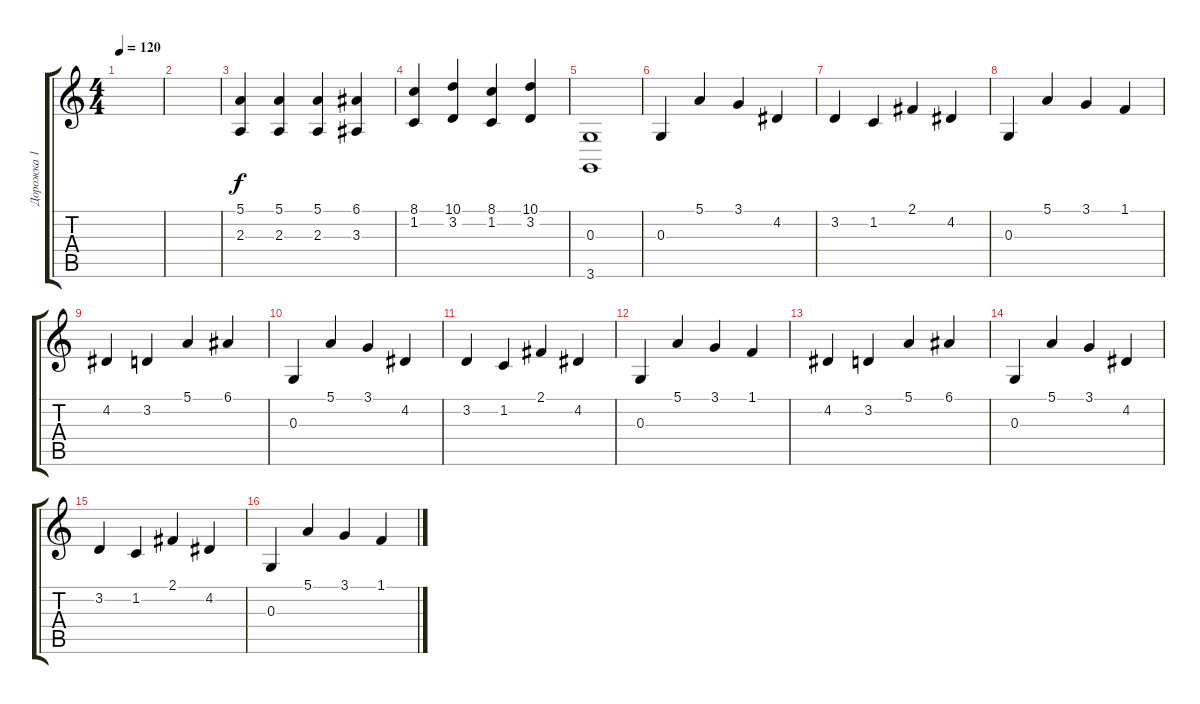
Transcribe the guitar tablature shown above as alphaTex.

\track ("Дорожка 1" "Дорожка 1") {instrument fx4atmosphere}
\staff {score tabs}
\tuning (E4 B3 G3 D3 A2 E2) {hide}
\ts (4 4)
\tempo 120
\clef g2
\ks c
|
|
(5.1 2.3).4 (5.1 2.3).4 (5.1 2.3).4 (6.1 3.3).4 |
(8.1 1.2).4 (10.1 3.2).4 (8.1 1.2).4 (10.1 3.2).4 |
(0.3 3.6).1 |
0.3.4 5.1.4 3.1.4 4.2.4 |
3.2.4 1.2.4 2.1.4 4.2.4 |
0.3.4 5.1.4 3.1.4 1.1.4 |
4.2.4 3.2.4 5.1.4 6.1.4 |
0.3.4 5.1.4 3.1.4 4.2.4 |
3.2.4 1.2.4 2.1.4 4.2.4 |
0.3.4 5.1.4 3.1.4 1.1.4 |
4.2.4 3.2.4 5.1.4 6.1.4 |
0.3.4 5.1.4 3.1.4 4.2.4 |
3.2.4 1.2.4 2.1.4 4.2.4 |
0.3.4 5.1.4 3.1.4 1.1.4
